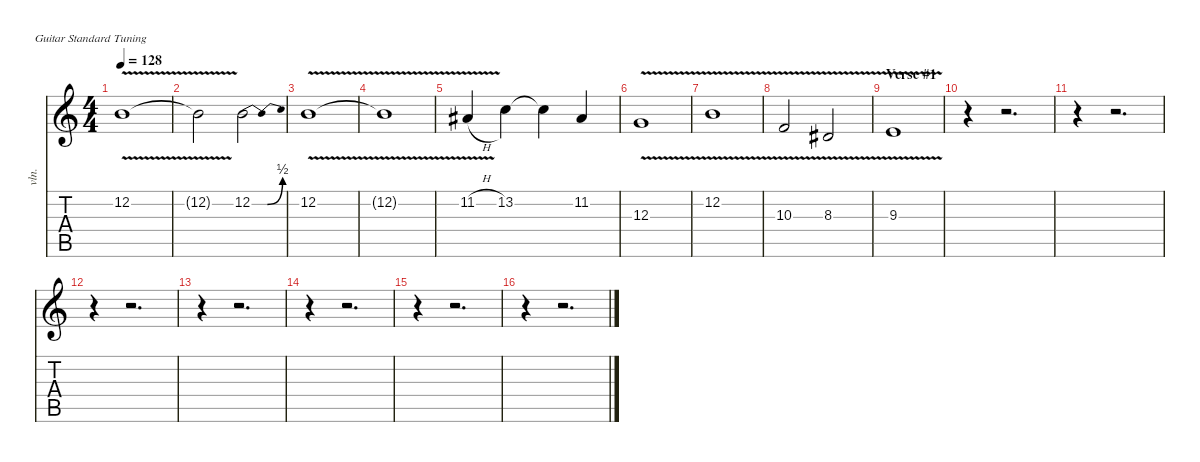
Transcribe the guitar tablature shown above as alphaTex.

\defaultSystemsLayout 4
\hideDynamics
\bracketExtendMode nobrackets
\otherSystemsTrackNameOrientation horizontal
\track ("Slide Guitar 2" "vln.") {instrument violin}
\staff {score tabs}
\tuning (E4 B3 G3 D3 A2 E2)
\ts (4 4)
\tempo 128
\clef g2
\ks c
12.2{v}.1{dy f beam Down} |
12.2{v t}.2{beam Down} 12.2{be (bendrelease 0 0 34.9999992 2 50.0000016 2 30 0)}.2{dy fff beam Down} |
12.2{v}.1{dy f beam Down} |
12.2{v t}.1{beam Down} |
11.2{v h acc #}.4{beam Up} 13.2.4{beam Down} 13.2{t}.4{beam Down} 11.2{acc #}.4{beam Up} |
12.3{v}.1{beam Up} |
12.2{v}.1{beam Down} |
10.3{v}.2{beam Up} 8.3{v acc #}.2{beam Up} |
\section ("" "Verse #1")
9.3{v}.1{beam Up} |
r.4{beam Down} r.2{d beam Down} |
r.4{beam Down} r.2{d beam Down} |
r.4{beam Down} r.2{d beam Down} |
r.4{beam Down} r.2{d beam Down} |
r.4{beam Down} r.2{d beam Down} |
r.4{beam Down} r.2{d beam Down} |
r.4{beam Down} r.2{d beam Down}
